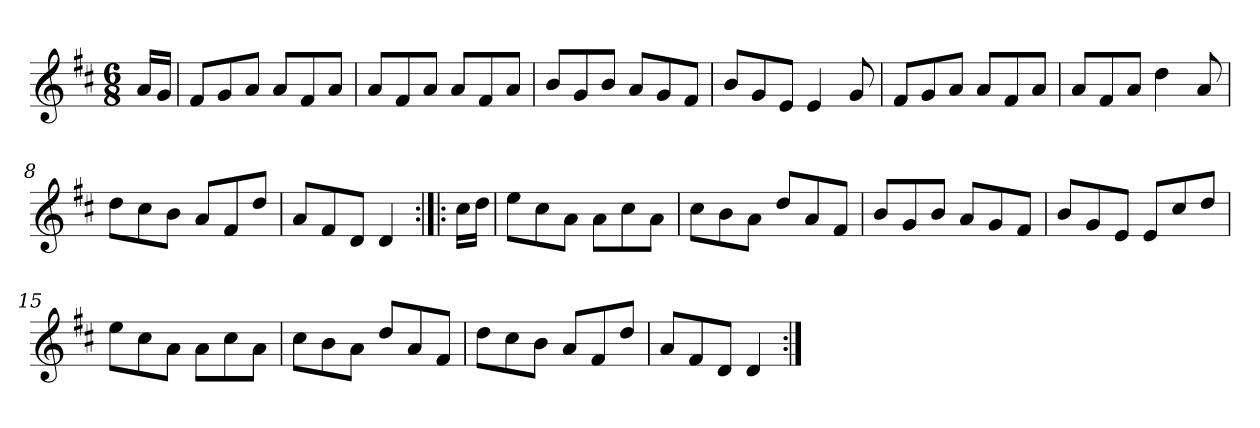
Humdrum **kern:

**kern
*part1
*staff1
*clefG2
*k[f#c#]
*D:
*M6/8
=1
16a/LL
16g/JJ
=2
8f#/L
8g/
8a/J
8a/L
8f#/
8a/J
=3
8a/L
8f#/
8a/J
8a/L
8f#/
8a/J
=4
8b/L
8g/
8b/J
8a/L
8g/
8f#/J
=5
8b/L
8g/
8e/J
4e/
8g/
=6
8f#/L
8g/
8a/J
8a/L
8f#/
8a/J
=7
8a/L
8f#/
8a/J
4dd\
8a/
=8
8dd\L
8cc#\
8b\J
8a/L
8f#/
8dd/J
!!LO:LB:g=z
=9
8a/L
8f#/
8d/J
4d/
=10:|!|:
16cc#\LL
16dd\JJ
=11
8ee\L
8cc#\
8a\J
8a\L
8cc#\
8a\J
=12
8cc#\L
8b\
8a\J
8dd/L
8a/
8f#/J
=13
8b/L
8g/
8b/J
8a/L
8g/
8f#/J
=14
8b/L
8g/
8e/J
8e/L
8cc#/
8dd/J
=15
8ee\L
8cc#\
8a\J
8a\L
8cc#\
8a\J
=16
8cc#\L
8b\
8a\J
8dd/L
8a/
8f#/J
!!LO:LB:g=z
=17
8dd\L
8cc#\
8b\J
8a/L
8f#/
8dd/J
=18
8a/L
8f#/
8d/J
4d/
=:|!
*-
